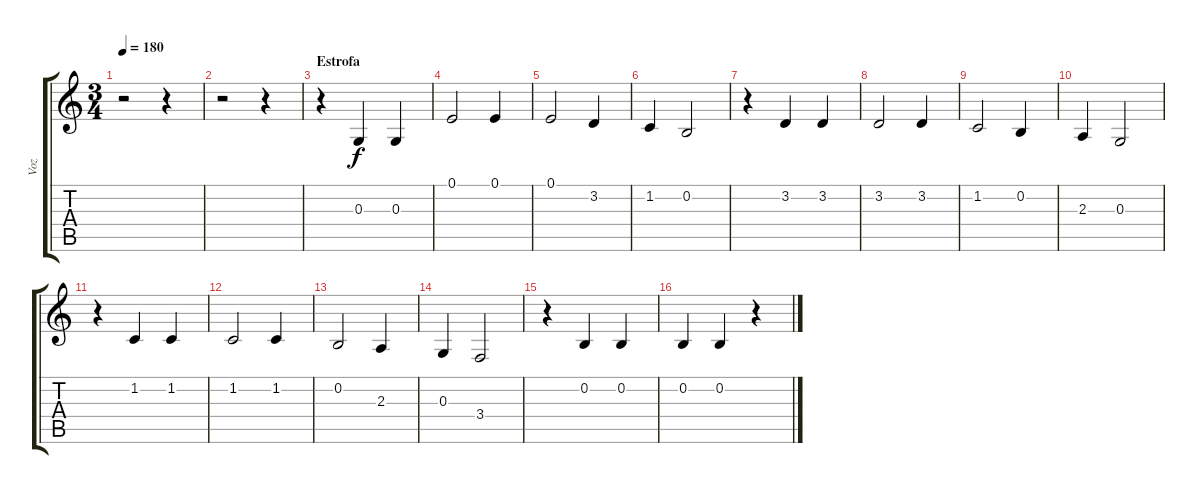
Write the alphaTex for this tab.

\track ("Voz" "Voz") {instrument piccolo}
\staff {score tabs}
\tuning (E4 B3 G3 D3 A2 E2) {hide}
\ts (3 4)
\tempo 180
\clef g2
\ks c
r.2{dy f} r.4 |
r.2 r.4 |
\section ("" "Estrofa")
r.4 0.3.4 0.3.4 |
0.1.2 0.1.4 |
0.1.2 3.2.4 |
1.2.4 0.2.2 |
r.4 3.2.4 3.2.4 |
3.2.2 3.2.4 |
1.2.2 0.2.4 |
2.3.4 0.3.2 |
r.4 1.2.4 1.2.4 |
1.2.2 1.2.4 |
0.2.2 2.3.4 |
0.3.4 3.4.2 |
r.4 0.2.4 0.2.4 |
0.2.4 0.2.4 r.4
